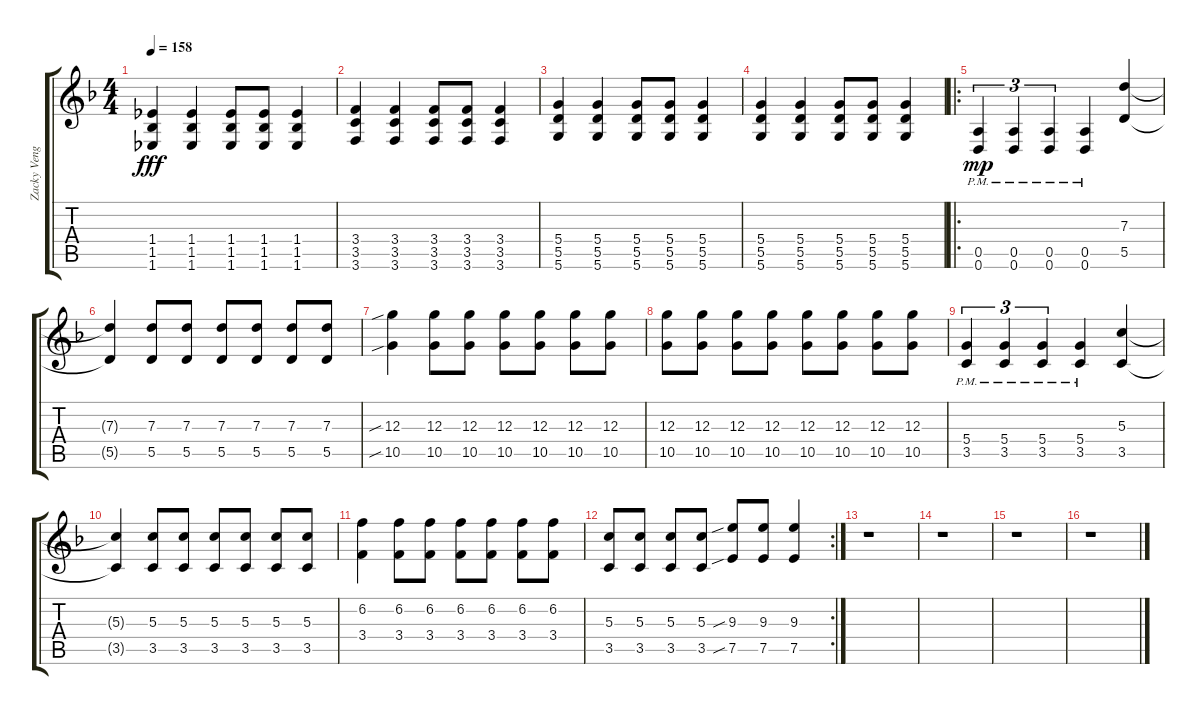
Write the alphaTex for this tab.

\track ("Zacky Vengeance" "Zacky Veng") {instrument distortionguitar}
\staff {score tabs}
\tuning (E4 B3 G3 D3 A2 D2) {hide}
\ts (4 4)
\tempo 158
\clef g2
\ks f
(1.4 1.5 1.6).4{dy fff} (1.4 1.5 1.6).4 (1.4 1.5 1.6).8 (1.4 1.5 1.6).8 (1.4 1.5 1.6).4 |
(3.4 3.5 3.6).4 (3.4 3.5 3.6).4 (3.4 3.5 3.6).8 (3.4 3.5 3.6).8 (3.4 3.5 3.6).4 |
(5.4 5.5 5.6).4 (5.4 5.5 5.6).4 (5.4 5.5 5.6).8 (5.4 5.5 5.6).8 (5.4 5.5 5.6).4 |
(5.4 5.5 5.6).4 (5.4 5.5 5.6).4 (5.4 5.5 5.6).8 (5.4 5.5 5.6).8 (5.4 5.5 5.6).4 |
\ro
(0.5{pm} 0.6{pm}).4{tu (3 2) dy mp} (0.5{pm} 0.6{pm}).4{tu (3 2)} (0.5{pm} 0.6{pm}).4{tu (3 2)} (0.5{pm} 0.6{pm}).4 (7.3 5.5).4 |
(7.3{t} 5.5{t}).4 (7.3 5.5).8 (7.3 5.5).8 (7.3 5.5).8 (7.3 5.5).8 (7.3 5.5).8 (7.3 5.5).8 |
(12.3{sib} 10.5{sib}).4 (12.3 10.5).8 (12.3 10.5).8 (12.3 10.5).8 (12.3 10.5).8 (12.3 10.5).8 (12.3 10.5).8 |
(12.3 10.5).8 (12.3 10.5).8 (12.3 10.5).8 (12.3 10.5).8 (12.3 10.5).8 (12.3 10.5).8 (12.3 10.5).8 (12.3 10.5).8 |
(5.4{pm} 3.5{pm}).4{tu (3 2)} (5.4{pm} 3.5{pm}).4{tu (3 2)} (5.4{pm} 3.5{pm}).4{tu (3 2)} (5.4{pm} 3.5{pm}).4 (5.3 3.5).4 |
(5.3{t} 3.5{t}).4 (5.3 3.5).8 (5.3 3.5).8 (5.3 3.5).8 (5.3 3.5).8 (5.3 3.5).8 (5.3 3.5).8 |
(6.2 3.4).4 (6.2 3.4).8 (6.2 3.4).8 (6.2 3.4).8 (6.2 3.4).8 (6.2 3.4).8 (6.2 3.4).8 |
\rc 2
(5.3 3.5).8 (5.3 3.5).8 (5.3 3.5).8 (5.3 3.5).8 (9.3{sib} 7.5{sib}).8 (9.3 7.5).8 (9.3 7.5).4 |
r.1 |
r.1 |
r.1 |
r.1
